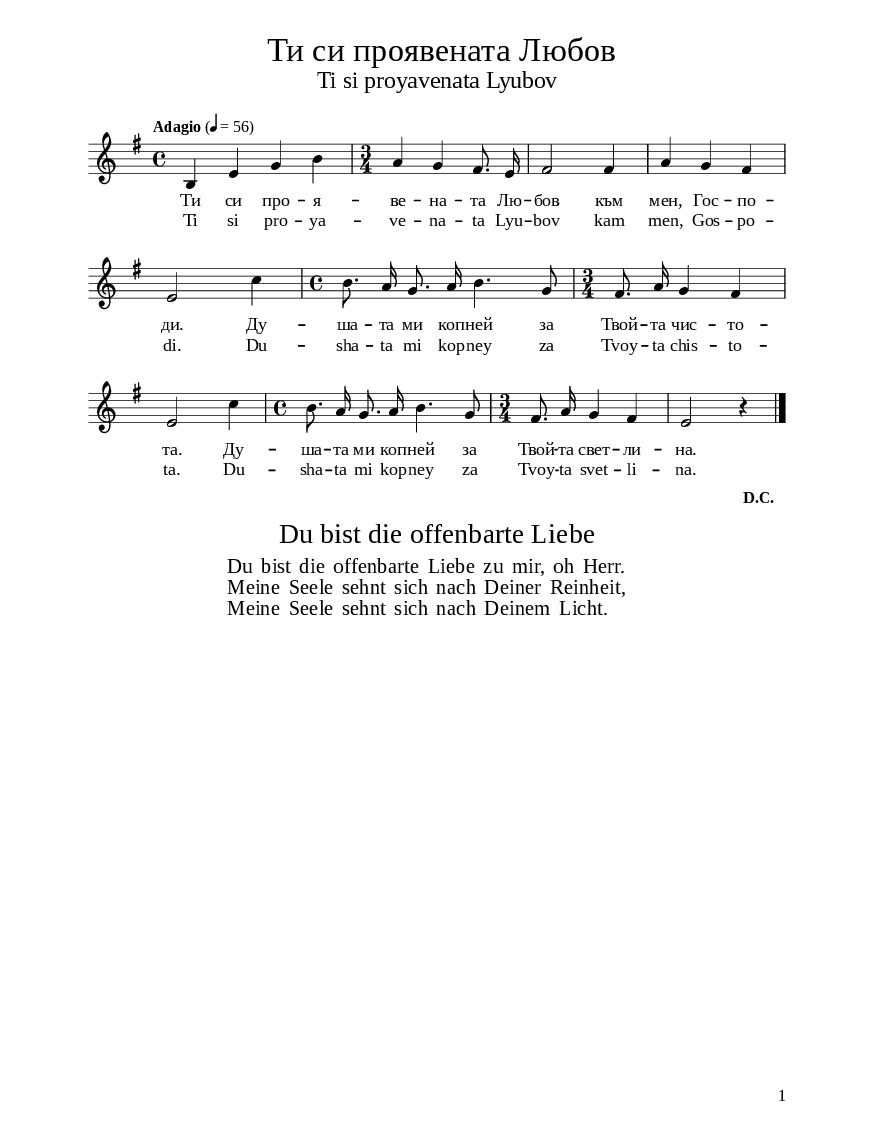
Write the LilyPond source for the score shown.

\version "2.24.0"

% include paper part and global functions
\include "include/globals.ily"

\bookpart {
  \include "include/bookpart-paper.ily"
  \score {
    \include "include/score-layout.ily"

    \new Voice \absolute  {
      \clef treble
      \key g \major
      \time 4/4
      \tempoFunc "Adagio" 4 "56"
      \autoBeamOff
      b4 e' g' b' | \time 3/4  a'4 g' fis'8. e'16 |fis'2 fis'4 | a'4 g' fis' | \break
      e'2 c''4 | \time 4/4  b'8. a'16 g'8. a'16 b'4. g'8 | \time 3/4  fis'8. a'16 g'4 fis' | \break
      e'2 c''4 | \time 4/4  b'8. a'16 g'8. a'16 b'4. g'8 | \time 3/4  fis'8. a'16 g'4 fis' | e'2 r4 \bar "|."
    }

    \addlyrics {
      Ти си про -- я -- ве -- на -- та Лю -- бов към мен, Гос -- по --
      ди. Ду -- ша -- та ми коп -- ней за Твой -- та чис -- то --
      та. Ду -- ша -- та ми коп -- ней за Твой -- та свет -- ли -- на.
    }

    \addlyrics {
      Ti si pro -- ya -- ve -- na -- ta Lyu -- bov kam men, Gos -- po --
      di. Du -- sha -- ta mi kop -- ney za Tvoy -- ta chis -- to --
      ta. Du -- sha -- ta mi kop -- ney za Tvoy -- ta svet -- li -- na.
    }

    \header {
      title = \titleFunc " Ти си проявената Любов" "Ti si proyavenata Lyubov"
    }

    \midi{}

  } % score
  \markup \dc-one "D.C."



  % include foreign translation(s) of the song
  \version "2.24.0"

\markup \fill-line { \fontsize #deTitleFontSize "Du bist die offenbarte Liebe" }
\markup \null
\markup \fontsize #deCoupletFontSize {
  \hspace #12
  \override #`(baseline-skip . ,deCoupletBaselineSkip)

  \column {

    \line { " "Du bist die offenbarte Liebe zu mir, oh Herr.}
    \line { " "Meine Seele sehnt sich nach Deiner Reinheit,}
    \line { " "Meine Seele sehnt sich nach Deinem Licht.}



  }

}


} % bookpart
